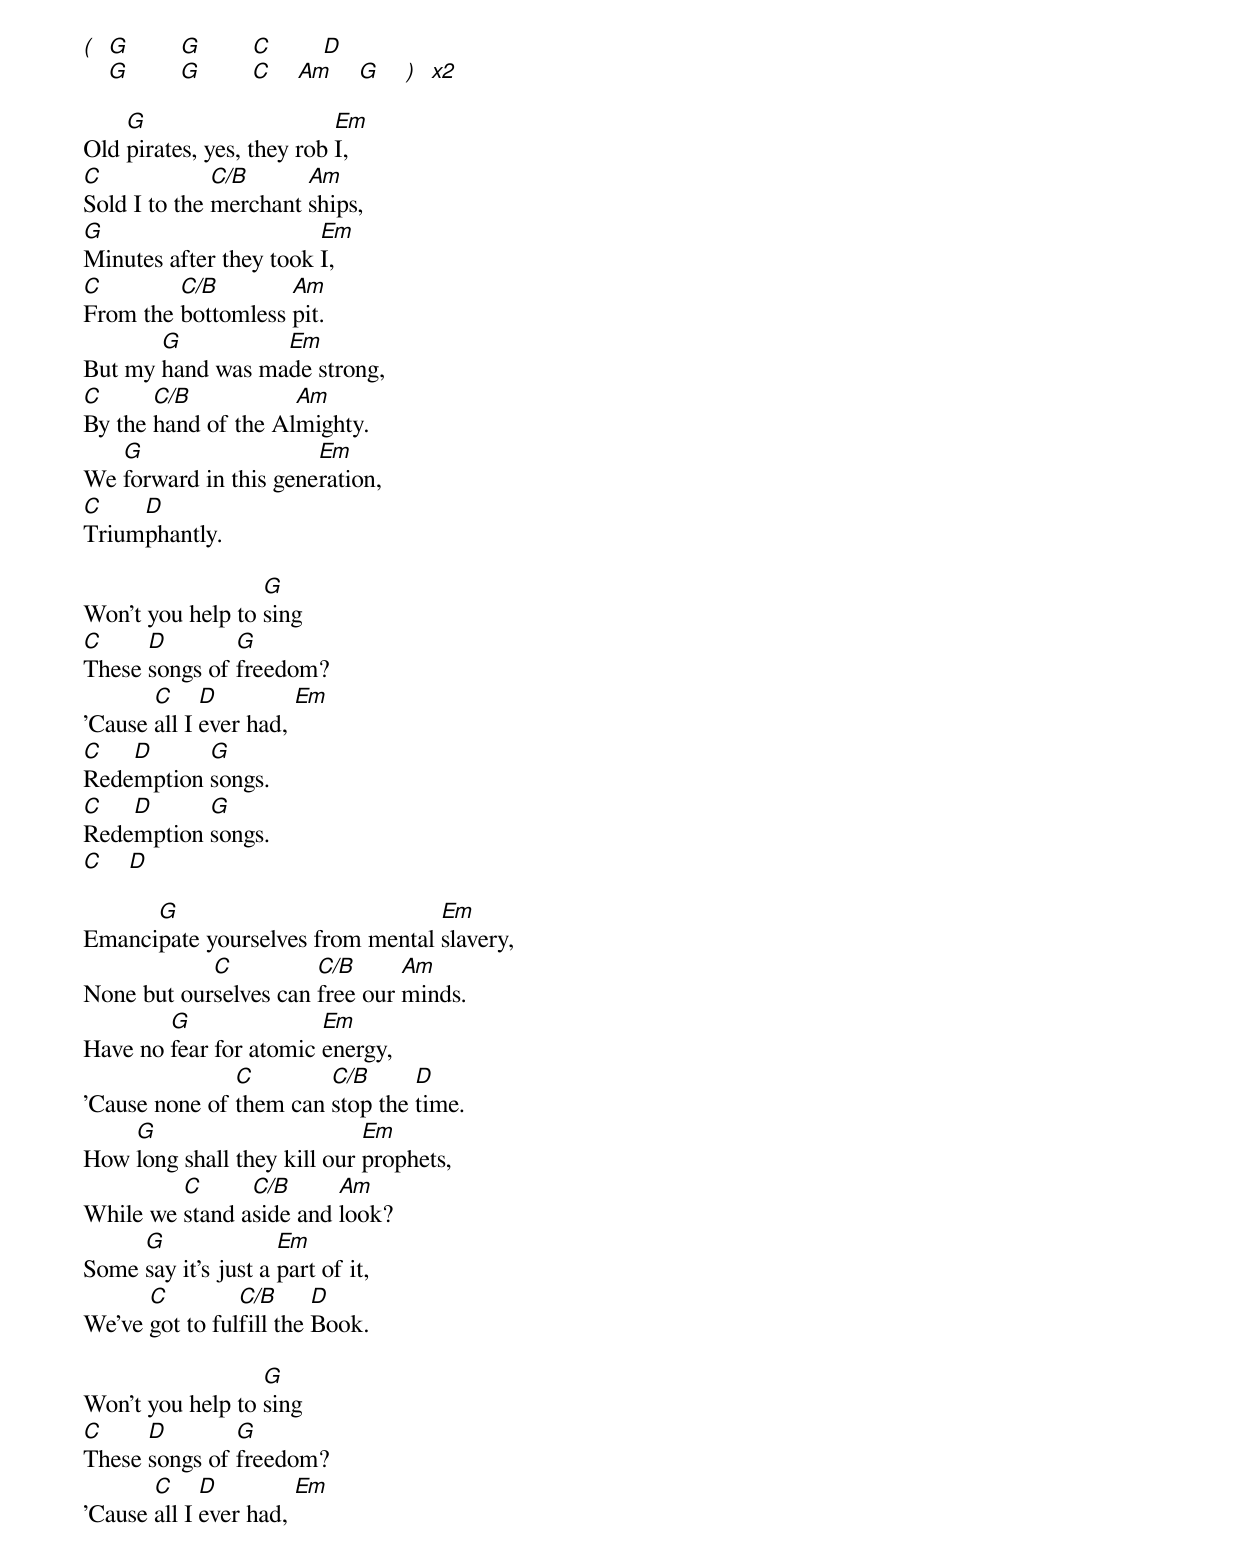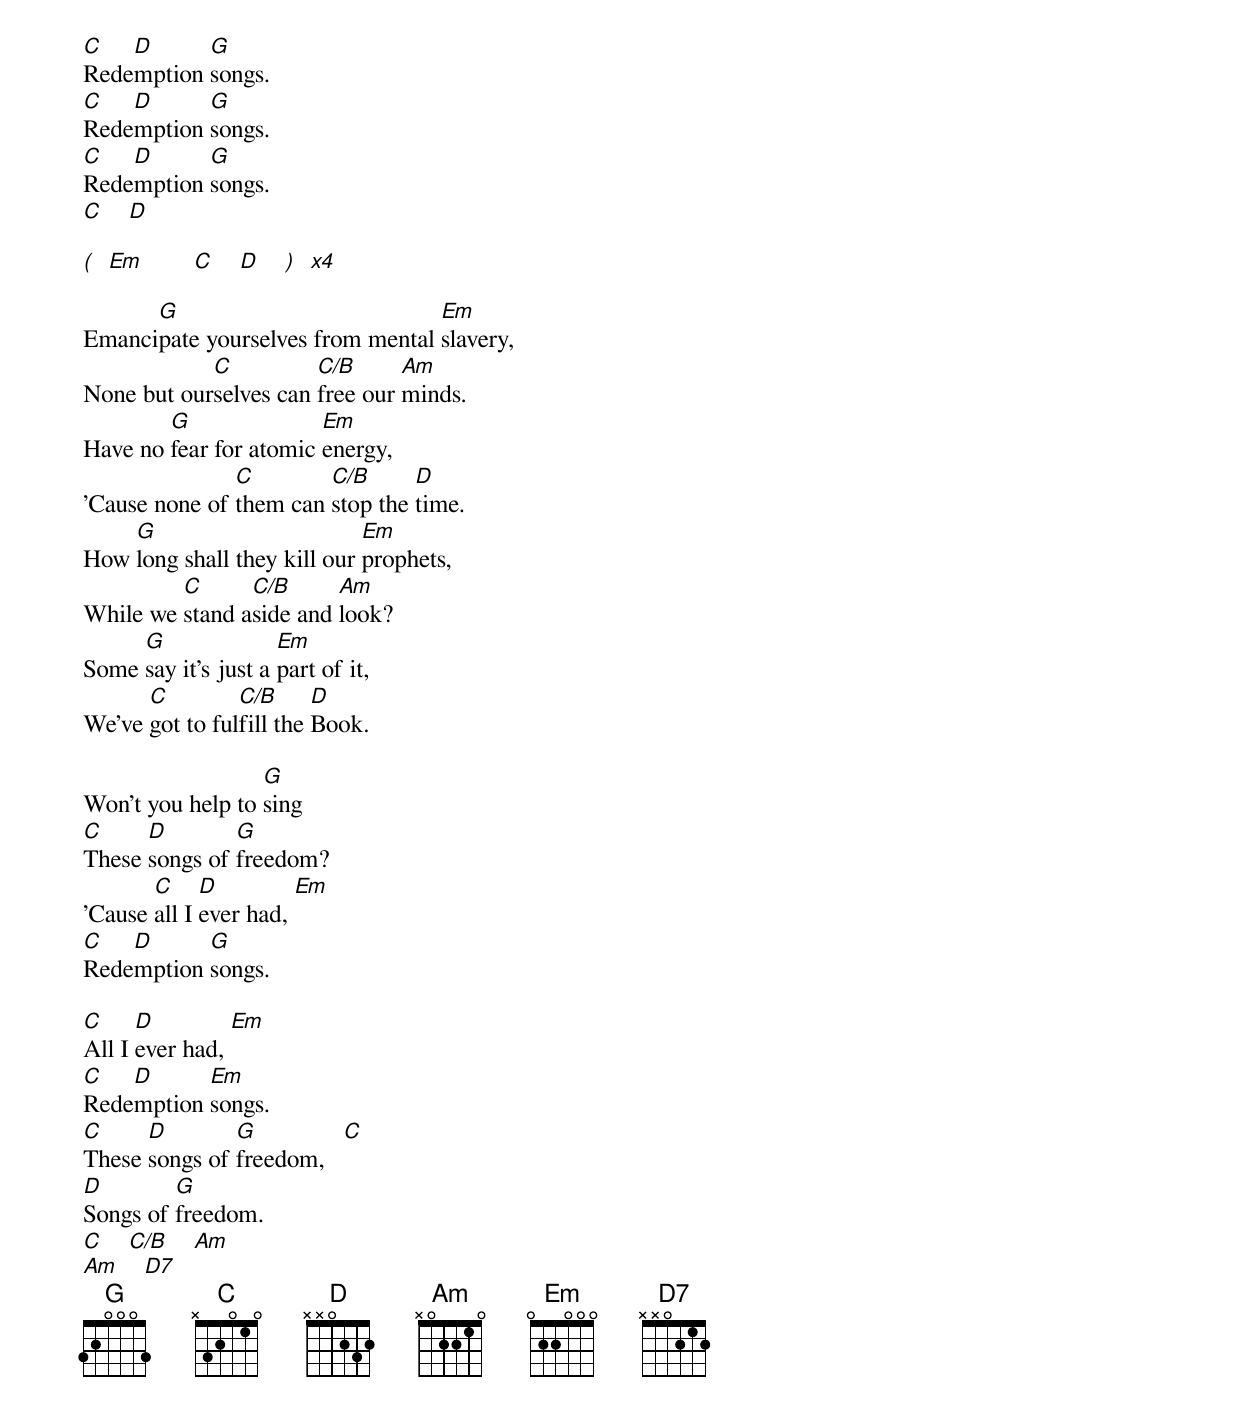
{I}
[(]  [G]        [G]        [C]        [D]
    [G]        [G]        [C]    [Am]    [G]    [)]  [x2]

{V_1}
Old [G]pirates, yes, they rob [Em]I,
[C]Sold I to the [C/B]merchant [Am]ships,
[G]Minutes after they took [Em]I,
[C]From the [C/B]bottomless [Am]pit.
But my [G]hand was ma[Em]de strong,
[C]By the [C/B]hand of the Al[Am]mighty.
We [G]forward in this gene[Em]ration,
[C]Trium[D]phantly.

{C}
Won't you help to [G]sing
[C]These [D]songs of [G]freedom?
'Cause [C]all I [D]ever had, [Em]
[C]Rede[D]mption [G]songs.
[C]Rede[D]mption [G]songs.
[C]    [D]

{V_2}
Emanci[G]pate yourselves from mental [Em]slavery,
None but our[C]selves can [C/B]free our [Am]minds.
Have no [G]fear for atomic [Em]energy,
'Cause none of [C]them can [C/B]stop the [D]time.
How [G]long shall they kill our [Em]prophets,
While we [C]stand a[C/B]side and [Am]look?
Some [G]say it's just a [Em]part of it,
We've [C]got to ful[C/B]fill the [D]Book.

{C}
Won't you help to [G]sing
[C]These [D]songs of [G]freedom?
'Cause [C]all I [D]ever had, [Em]
[C]Rede[D]mption [G]songs.
[C]Rede[D]mption [G]songs.
[C]Rede[D]mption [G]songs.
[C]    [D]

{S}
[(]  [Em]        [C]    [D]    [)]  [x4]

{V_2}
Emanci[G]pate yourselves from mental [Em]slavery,
None but our[C]selves can [C/B]free our [Am]minds.
Have no [G]fear for atomic [Em]energy,
'Cause none of [C]them can [C/B]stop the [D]time.
How [G]long shall they kill our [Em]prophets,
While we [C]stand a[C/B]side and [Am]look?
Some [G]say it's just a [Em]part of it,
We've [C]got to ful[C/B]fill the [D]Book.

{C}
Won't you help to [G]sing
[C]These [D]songs of [G]freedom?
'Cause [C]all I [D]ever had, [Em]
[C]Rede[D]mption [G]songs.

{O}
[C]All I [D]ever had, [Em]
[C]Rede[D]mption [Em]songs.
[C]These [D]songs of [G]freedom,   [C]
[D]Songs of [G]freedom.
[C]    [C/B]    [Am]
[Am]    [D7]
